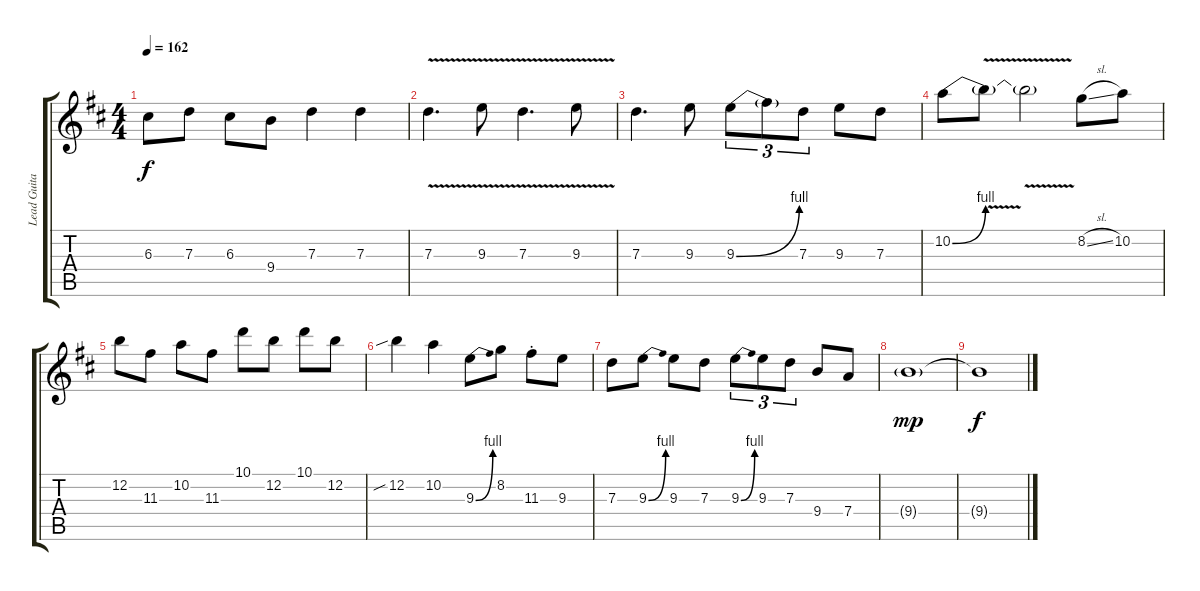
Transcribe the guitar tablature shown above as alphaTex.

\track ("Lead Guitar" "Lead Guita") {instrument distortionguitar}
\staff {score tabs}
\tuning (E4 B3 G3 D3 A2 E2) {hide}
\ts (4 4)
\tempo 162
\clef g2
\ks d
6.3.8{dy f} 7.3.8 6.3.8 9.4.8 7.3.4 7.3.4 |
7.3{v}.4{d} 9.3{v}.8 7.3{v}.4{d} 9.3{v}.8 |
7.3.4{d} 9.3.8 9.3{be (bend 0 0 60 4)}.8{tu (3 2)} 9.3{t}.8{tu (3 2)} 7.3.8{tu (3 2)} 9.3.8 7.3.8 |
10.2{be (bend 0 0 60 4)}.8 10.2{v t}.8 10.2{v t}.2 8.2{sl}.8 10.2.8 |
12.2.8 11.3.8 10.2.8 11.3.8 10.1.8 12.2.8 10.1.8 12.2.8 |
12.2{sib}.4 10.2.4 9.3{be (bend 0 0 60 4)}.8 8.2.8 11.3{st}.8 9.3.8 |
7.3.8 9.3{be (bend 0 0 60 4)}.8 9.3.8 7.3.8 9.3{be (bend 0 0 60 4)}.8{tu (3 2)} 9.3.8{tu (3 2)} 7.3.8{tu (3 2)} 9.4.8 7.4.8 |
9.4{g}.1{dy mp} |
9.4{t}.1{dy f}
